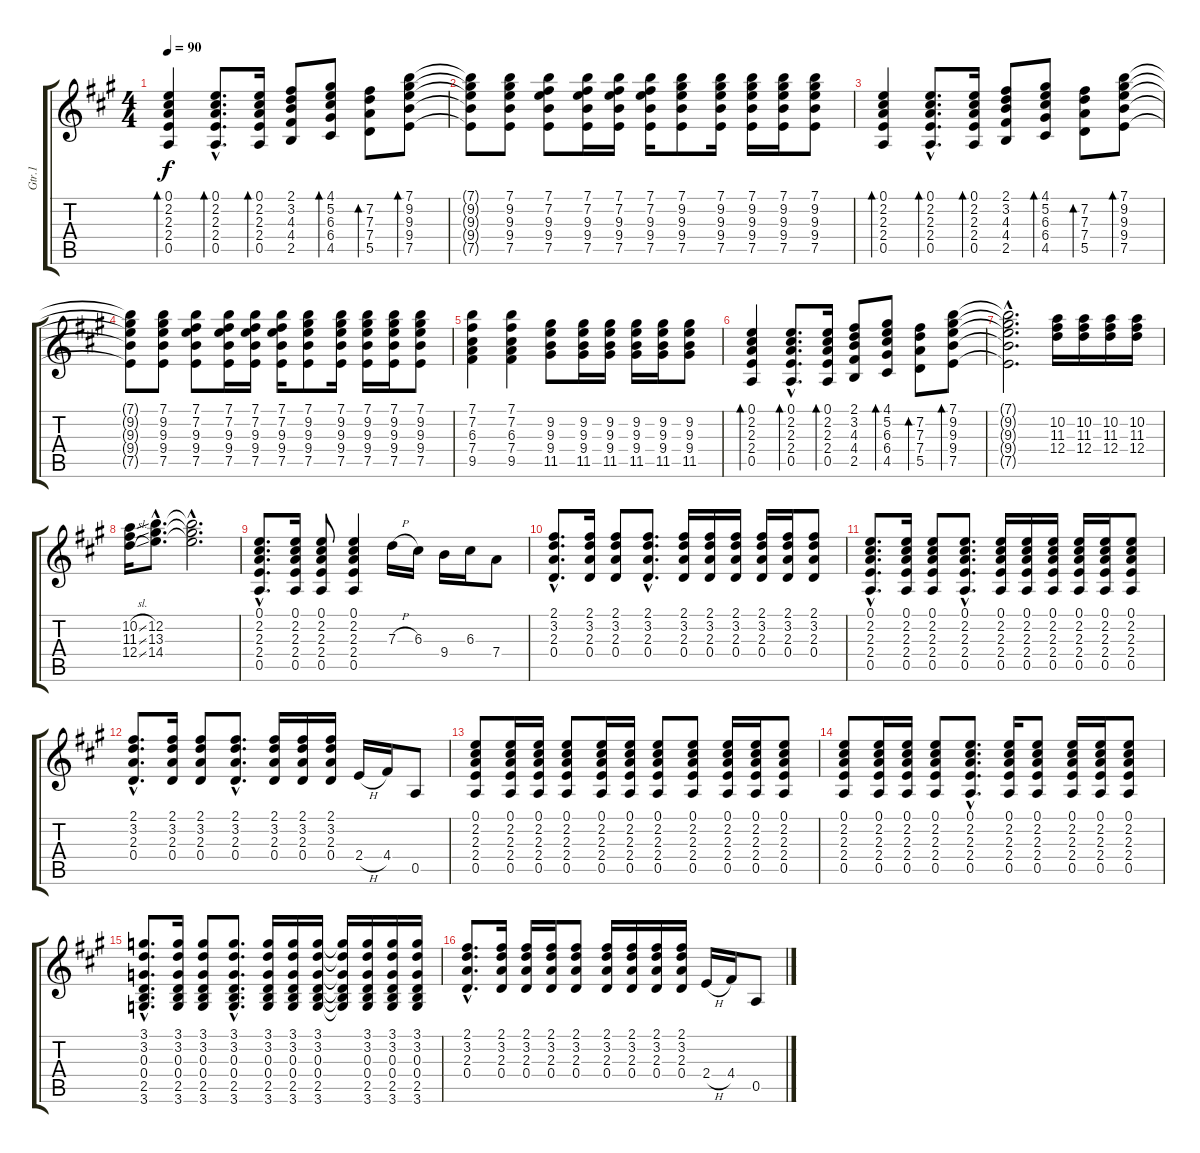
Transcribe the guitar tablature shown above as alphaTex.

\track ("Gtr.1" "Gtr.1") {instrument acousticguitarsteel}
\staff {score tabs}
\tuning (E4 B3 G3 D3 A2 E2) {hide}
\ts (4 4)
\tempo 90
\clef g2
\ks a
(0.1 2.2 2.3 2.4 0.5).4{bd 60 dy f} (0.1{hac} 2.2{hac} 2.3{hac} 2.4{hac} 0.5{hac}).8{d bd 60} (0.1 2.2 2.3 2.4 0.5).16{bd 60} (2.1 3.2 4.3 4.4 2.5).8 (4.1 5.2 6.3 6.4 4.5).8{bd 60} (7.2 7.3 7.4 5.5).8{bd 60} (7.1 9.2 9.3 9.4 7.5).8{bd 60} |
(7.1{t} 9.2{t} 9.3{t} 9.4{t} 7.5{t}).8 (7.1 9.2 9.3 9.4 7.5).8 (7.1 7.2 9.3 9.4 7.5).8 (7.1 7.2 9.3 9.4 7.5).16 (7.1 7.2 9.3 9.4 7.5).16 (7.1 7.2 9.3 9.4 7.5).16 (7.1 9.2 9.3 9.4 7.5).8 (7.1 9.2 9.3 9.4 7.5).16 (7.1 9.2 9.3 9.4 7.5).16 (7.1 9.2 9.3 9.4 7.5).16 (7.1 9.2 9.3 9.4 7.5).8 |
(0.1 2.2 2.3 2.4 0.5).4{bd 60} (0.1{hac} 2.2{hac} 2.3{hac} 2.4{hac} 0.5{hac}).8{d bd 60} (0.1 2.2 2.3 2.4 0.5).16{bd 60} (2.1 3.2 4.3 4.4 2.5).8 (4.1 5.2 6.3 6.4 4.5).8{bd 60} (7.2 7.3 7.4 5.5).8{bd 60} (7.1 9.2 9.3 9.4 7.5).8{bd 60} |
(7.1{t} 9.2{t} 9.3{t} 9.4{t} 7.5{t}).8 (7.1 9.2 9.3 9.4 7.5).8 (7.1 7.2 9.3 9.4 7.5).8 (7.1 7.2 9.3 9.4 7.5).16 (7.1 7.2 9.3 9.4 7.5).16 (7.1 7.2 9.3 9.4 7.5).16 (7.1 9.2 9.3 9.4 7.5).8 (7.1 9.2 9.3 9.4 7.5).16 (7.1 9.2 9.3 9.4 7.5).16 (7.1 9.2 9.3 9.4 7.5).16 (7.1 9.2 9.3 9.4 7.5).8 |
(7.1 7.2 6.3 7.4 9.5).4 (7.1 7.2 6.3 7.4 9.5).4 (9.2 9.3 9.4 11.5).8 (9.2 9.3 9.4 11.5).16 (9.2 9.3 9.4 11.5).16 (9.2 9.3 9.4 11.5).16 (9.2 9.3 9.4 11.5).16 (9.2 9.3 9.4 11.5).8 |
(0.1 2.2 2.3 2.4 0.5).4{bd 60} (0.1{hac} 2.2{hac} 2.3{hac} 2.4{hac} 0.5{hac}).8{d bd 60} (0.1 2.2 2.3 2.4 0.5).16{bd 60} (2.1 3.2 4.3 4.4 2.5).8 (4.1 5.2 6.3 6.4 4.5).8{bd 60} (7.2 7.3 7.4 5.5).8{bd 60} (7.1 9.2 9.3 9.4 7.5).8{bd 60} |
(7.1{hac t} 9.2{hac t} 9.3{hac t} 9.4{hac t} 7.5{hac t}).2{d} (10.2 11.3 12.4).16 (10.2 11.3 12.4).16 (10.2 11.3 12.4).16 (10.2 11.3 12.4).16 |
(10.2{sl} 11.3{sl} 12.4{sl}).16 (12.2{hac} 13.3{hac} 14.4{hac}).8{d} (12.2{hac t} 13.3{hac t} 14.4{hac t}).2{d} |
(0.1{hac} 2.2{hac} 2.3{hac} 2.4{hac} 0.5{hac}).8{d} (0.1 2.2 2.3 2.4 0.5).16 (0.1 2.2 2.3 2.4 0.5).8 (0.1 2.2 2.3 2.4 0.5).4 7.3{h}.16 6.3.16 9.4.16 6.3.16 7.4.8 |
(2.1{hac} 3.2{hac} 2.3{hac} 0.4{hac}).8{d} (2.1 3.2 2.3 0.4).16 (2.1 3.2 2.3 0.4).8 (2.1{hac} 3.2{hac} 2.3{hac} 0.4{hac}).8{d} (2.1 3.2 2.3 0.4).16 (2.1 3.2 2.3 0.4).16 (2.1 3.2 2.3 0.4).16 (2.1 3.2 2.3 0.4).16 (2.1 3.2 2.3 0.4).16 (2.1 3.2 2.3 0.4).8 |
(0.1{hac} 2.2{hac} 2.3{hac} 2.4{hac} 0.5{hac}).8{d} (0.1 2.2 2.3 2.4 0.5).16 (0.1 2.2 2.3 2.4 0.5).8 (0.1{hac} 2.2{hac} 2.3{hac} 2.4{hac} 0.5{hac}).8{d} (0.1 2.2 2.3 2.4 0.5).16 (0.1 2.2 2.3 2.4 0.5).16 (0.1 2.2 2.3 2.4 0.5).16 (0.1 2.2 2.3 2.4 0.5).16 (0.1 2.2 2.3 2.4 0.5).16 (0.1 2.2 2.3 2.4 0.5).8 |
(2.1{hac} 3.2{hac} 2.3{hac} 0.4{hac}).8{d} (2.1 3.2 2.3 0.4).16 (2.1 3.2 2.3 0.4).8 (2.1{hac} 3.2{hac} 2.3{hac} 0.4{hac}).8{d} (2.1 3.2 2.3 0.4).16 (2.1 3.2 2.3 0.4).16 (2.1 3.2 2.3 0.4).16 2.4{h}.16 4.4.16 0.5.8 |
(0.1 2.2 2.3 2.4 0.5).8 (0.1 2.2 2.3 2.4 0.5).16 (0.1 2.2 2.3 2.4 0.5).16 (0.1 2.2 2.3 2.4 0.5).8 (0.1 2.2 2.3 2.4 0.5).16 (0.1 2.2 2.3 2.4 0.5).16 (0.1 2.2 2.3 2.4 0.5).8 (0.1 2.2 2.3 2.4 0.5).8 (0.1 2.2 2.3 2.4 0.5).16 (0.1 2.2 2.3 2.4 0.5).16 (0.1 2.2 2.3 2.4 0.5).8 |
(0.1 2.2 2.3 2.4 0.5).8 (0.1 2.2 2.3 2.4 0.5).16 (0.1 2.2 2.3 2.4 0.5).16 (0.1 2.2 2.3 2.4 0.5).8 (0.1{hac} 2.2{hac} 2.3{hac} 2.4{hac} 0.5{hac}).8{d} (0.1 2.2 2.3 2.4 0.5).16 (0.1 2.2 2.3 2.4 0.5).8 (0.1 2.2 2.3 2.4 0.5).16 (0.1 2.2 2.3 2.4 0.5).16 (0.1 2.2 2.3 2.4 0.5).8 |
(3.1{hac} 3.2{hac} 0.3{hac} 0.4{hac} 2.5{hac} 3.6{hac}).8{d} (3.1 3.2 0.3 0.4 2.5 3.6).16 (3.1 3.2 0.3 0.4 2.5 3.6).8 (3.1{hac} 3.2{hac} 0.3{hac} 0.4{hac} 2.5{hac} 3.6{hac}).8{d} (3.1 3.2 0.3 0.4 2.5 3.6).16 (3.1 3.2 0.3 0.4 2.5 3.6).16 (3.1 3.2 0.3 0.4 2.5 3.6).16 (3.1{t} 3.2{t} 0.3{t} 0.4{t} 2.5{t} 3.6{t}).16 (3.1 3.2 0.3 0.4 2.5 3.6).16 (3.1 3.2 0.3 0.4 2.5 3.6).16 (3.1 3.2 0.3 0.4 2.5 3.6).16 |
(2.1{hac} 3.2{hac} 2.3{hac} 0.4{hac}).8{d} (2.1 3.2 2.3 0.4).16 (2.1 3.2 2.3 0.4).16 (2.1 3.2 2.3 0.4).16 (2.1 3.2 2.3 0.4).8 (2.1 3.2 2.3 0.4).16 (2.1 3.2 2.3 0.4).16 (2.1 3.2 2.3 0.4).16 (2.1 3.2 2.3 0.4).16 2.4{h}.16 4.4.16 0.5.8
